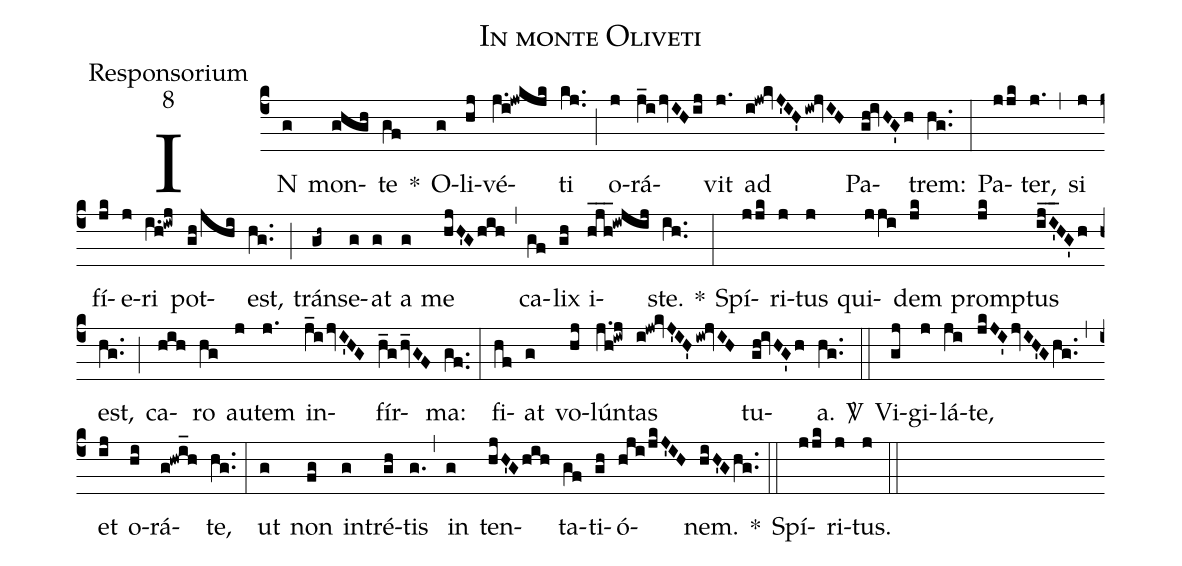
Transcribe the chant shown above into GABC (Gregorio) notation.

name:In monte Oliveti;
office-part:Responsorium;
mode:8;
%%
(c4) IN(g) mon(ghgh)te(gf) *() O(g)li(hj)vé(j.i!jwkjk)ti(kj..) (;) o(j)rá(j_i/jvIHij)vit(j.) ad(i!jw!kvJ'IH'iw!jvIH) Pa(gh!ivHG'h)trem:(hg..) (:) Pa(jjk)ter,(j.) (,) si(j) fí(jk)e(j)ri(i.h!iwj) pot(gh/jhi)est,(hg..) (;) trán(gh~)se(g)at(g) a(g) me(hjH'Ghih) (,) ca(gf)lix(gh) i(hjh___!iwjij)ste.(ih..) *(:) Spí(jjk)ri(j)tus(j) qui(jji)dem(jk) promp(jk)tus(ij_I'_HG'h) est,(hg..) (;) ca(hih)ro(hg) au(j)tem(j.) in(j_ijvI'HG)fír(h_ghv_GF)ma:(gf..) (:) fi(hf)at(g) vo(hj)lún(j.h!iwj)tas(i!jw!kvJ'IH'iw!jvIH) tu(gh!ivHG'h)a.(hg..) <sp>V/</sp>(::) Vi(gj)gi(j)lá(ji)te,(jkJI'jvIH'Ghg..) (,) et(ij) o(hi)rá(g!hwi_h)te,(hg..) (:) ut(g) non(fg) in(g)tré(gh)tis(g.) (,) in(g) ten(hjH'Ghih)ta(gf)ti(gh)ó(hji/jkJ'IH)nem.(hiH'Ghg..) *(::) Spí(jjk)ri(j)tus.(j) (::)
